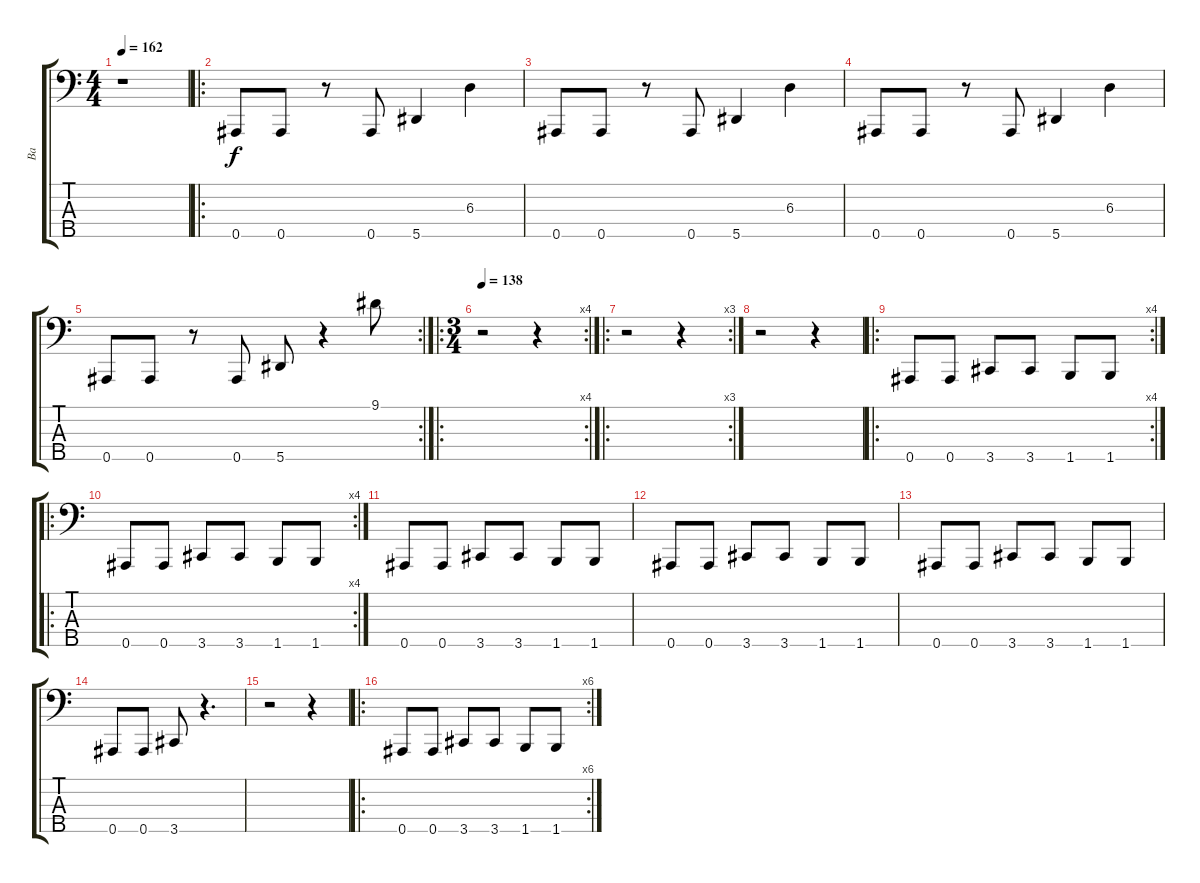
\track ("Ba" "Ba") {instrument slapbass1}
\staff {score tabs}
\tuning (Gb2 Db2 Ab1 Eb1 Bb0) {hide}
\ts (4 4)
\tempo 162
\clef f4
\ks c
r.1{dy f} |
\ro
0.5.8{instrument electricbassfinger} 0.5.8 r.8 0.5.8 5.5.4 6.3.4 |
0.5.8 0.5.8 r.8 0.5.8 5.5.4 6.3.4 |
0.5.8 0.5.8 r.8 0.5.8 5.5.4 6.3.4 |
\rc 2
0.5.8 0.5.8 r.8 0.5.8 5.5.8 r.4 9.1.8{instrument slapbass1} |
\ro
\rc 4
\ts (3 4)
\tempo 138
r.2 r.4 |
\ro
\rc 3
r.2 r.4 |
r.2 r.4 |
\ro
\rc 4
0.5.8{instrument electricbassfinger} 0.5.8 3.5.8 3.5.8 1.5.8 1.5.8 |
\ro
\rc 4
0.5.8 0.5.8 3.5.8 3.5.8 1.5.8 1.5.8 |
0.5.8 0.5.8 3.5.8 3.5.8 1.5.8 1.5.8 |
0.5.8 0.5.8 3.5.8 3.5.8 1.5.8 1.5.8 |
0.5.8 0.5.8 3.5.8 3.5.8 1.5.8 1.5.8 |
0.5.8 0.5.8 3.5.8 r.4{d} |
r.2 r.4 |
\ro
\rc 6
0.5.8{instrument slapbass1} 0.5.8 3.5.8 3.5.8 1.5.8 1.5.8
